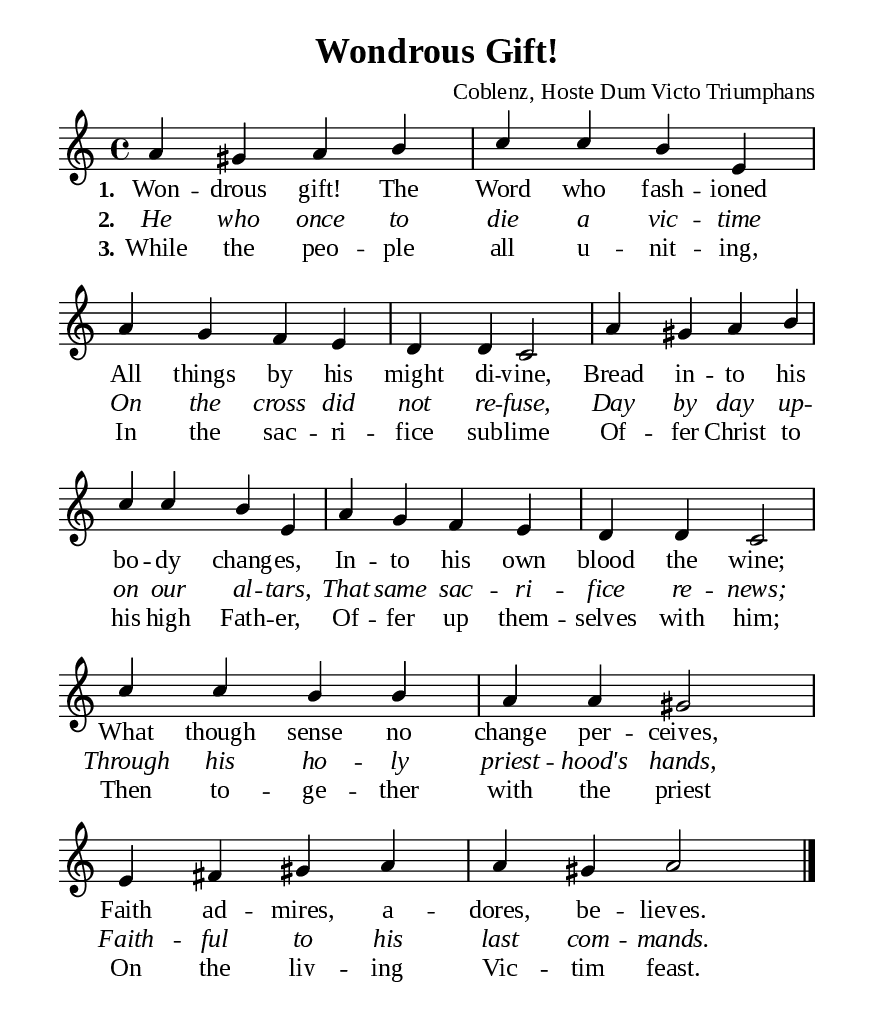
\version "2.18.2"

\header {
  title = "Wondrous Gift!"
  composer = "Coblenz, Hoste Dum Victo Triumphans"
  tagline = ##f
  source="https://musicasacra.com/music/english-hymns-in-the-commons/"
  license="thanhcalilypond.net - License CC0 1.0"
}

global= {
  \key a \minor
  \time 4/4
  \override Score.BarNumber.break-visibility = ##(#f #f #f)
  \override Lyrics.LyricSpace.minimum-distance = #3.0
}

\paper {
  #(set-paper-size "a5")
  top-margin = 10\mm
  bottom-margin = 5\mm
  left-margin = 10\mm
  right-margin = 10\mm
  indent = #0
  #(define fonts
	 (make-pango-font-tree "Liberation Serif"
	 		       "Liberation Serif"
			       "Liberation Serif"
			       (/ 20 20)))
  system-system-spacing = #'((basic-distance . 3) (padding . 3))
}

printItalic = \with {
  \override LyricText.font-shape = #'italic
}

% Verse music
musicVerseSoprano = \relative c'' {
  a4 gis a b |
  c c b e, |
  a g f e |
  d d c2 |
  a'4 gis a b |
  c c b e, |
  a g f e |
  d d c2 |
  c'4 c b b |
  a a gis2 |
  e4 fis gis a |
  a gis a2 \bar "|."
}

% Verse lyrics
verseOne = \lyricmode {
  \set stanza = #"1."
  Won -- drous gift! The Word who fash -- ioned
  All things by his might di -- vine,
  Bread in -- to his bo -- dy chang -- es,
  In -- to his own blood the wine;
  What though sense no change per -- ceives,
  Faith ad -- mires, a -- dores, be -- lieves.
}

verseTwo = \lyricmode {
  \set stanza = #"2."
  He who once to die a vic -- time
  On the cross did not re -- fuse,
  Day by day up -- on our al -- tars,
  That same sac -- ri -- fice re -- news;
  Through his ho -- ly priest -- hood's hands,
  Faith -- ful to his last com -- mands.
}

verseThree = \lyricmode {
  \set stanza = #"3."
  While the peo -- ple all u -- nit -- ing,
  In the sac -- ri -- fice sub -- lime
  Of -- fer Christ to his high Fath -- er,
  Of -- fer up them -- selves with him;
  Then to -- ge -- ther with the priest
  On the liv -- ing Vic -- tim feast.
}

% Layout
\score {
    \new ChoirStaff <<
      \new Staff <<
        \clef "treble"
        \new Voice = "sopranos" { \global \stemUp \slurUp \musicVerseSoprano }
      >>
      \new Lyrics \lyricsto sopranos \verseOne
      \new Lyrics \printItalic \lyricsto sopranos \verseTwo
      \new Lyrics \lyricsto sopranos \verseThree
    >>
}
